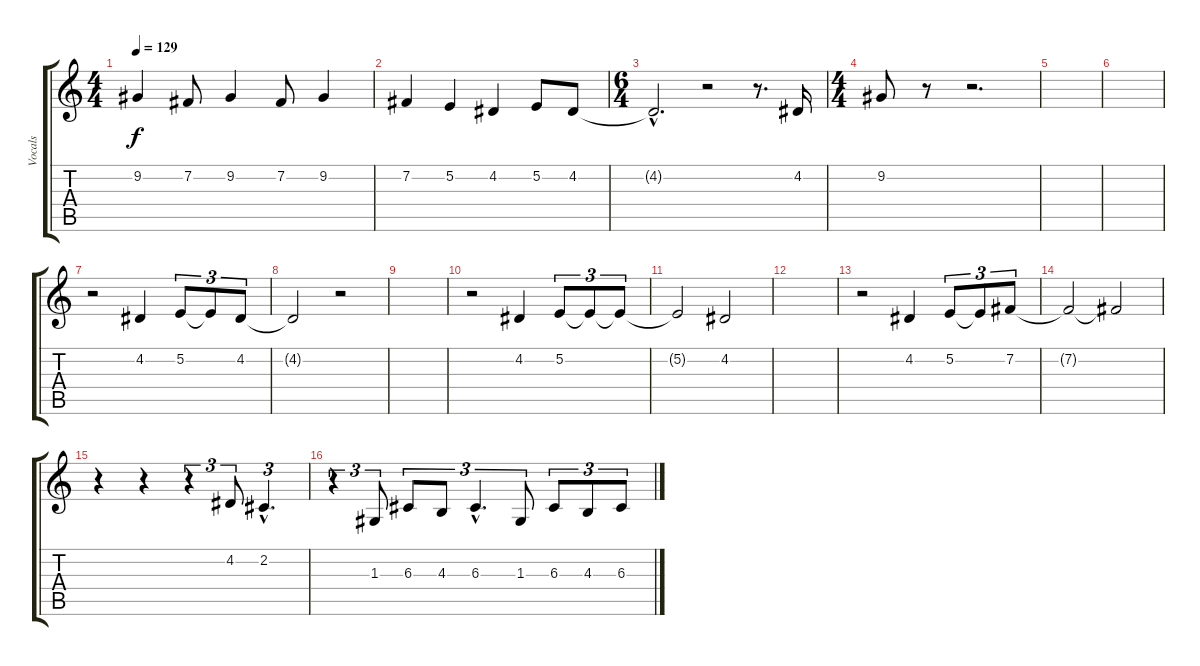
\track ("Vocals" "Vocals") {instrument cello}
\staff {score tabs}
\tuning (E4 B3 G3 D3 A2 E2) {hide}
\ts (4 4)
\tempo 129
\clef g2
\ks c
9.2.4{dy f} 7.2.8 9.2.4 7.2.8 9.2.4 |
7.2.4 5.2.4 4.2.4 5.2.8 4.2.8 |
\ts (6 4)
4.2{hac t}.2{d} r.2 r.8{d} 4.2.16 |
\ts (4 4)
9.2.8 r.8 r.2{d} |
|
|
r.2 4.2.4 5.2.8{tu (3 2)} 5.2{t}.8{tu (3 2)} 4.2.8{tu (3 2)} |
4.2{t}.2 r.2 |
|
r.2 4.2.4 5.2.8{tu (3 2)} 5.2{t}.8{tu (3 2)} 5.2{t}.8{tu (3 2)} |
5.2{t}.2 4.2.2 |
|
r.2 4.2.4 5.2.8{tu (3 2)} 5.2{t}.8{tu (3 2)} 7.2.8{tu (3 2)} |
7.2{t}.2 7.2{t}.2 |
r.4 r.4 r.4{tu (3 2)} 4.2.8{tu (3 2)} 2.2{hac}.4{d tu (3 2)} |
r.4{tu (3 2)} 1.3.8{tu (3 2)} 6.3.8{tu (3 2)} 4.3.8{tu (3 2)} 6.3{hac}.4{d tu (3 2)} 1.3.8{tu (3 2)} 6.3.8{tu (3 2)} 4.3.8{tu (3 2)} 6.3.8{tu (3 2)}
